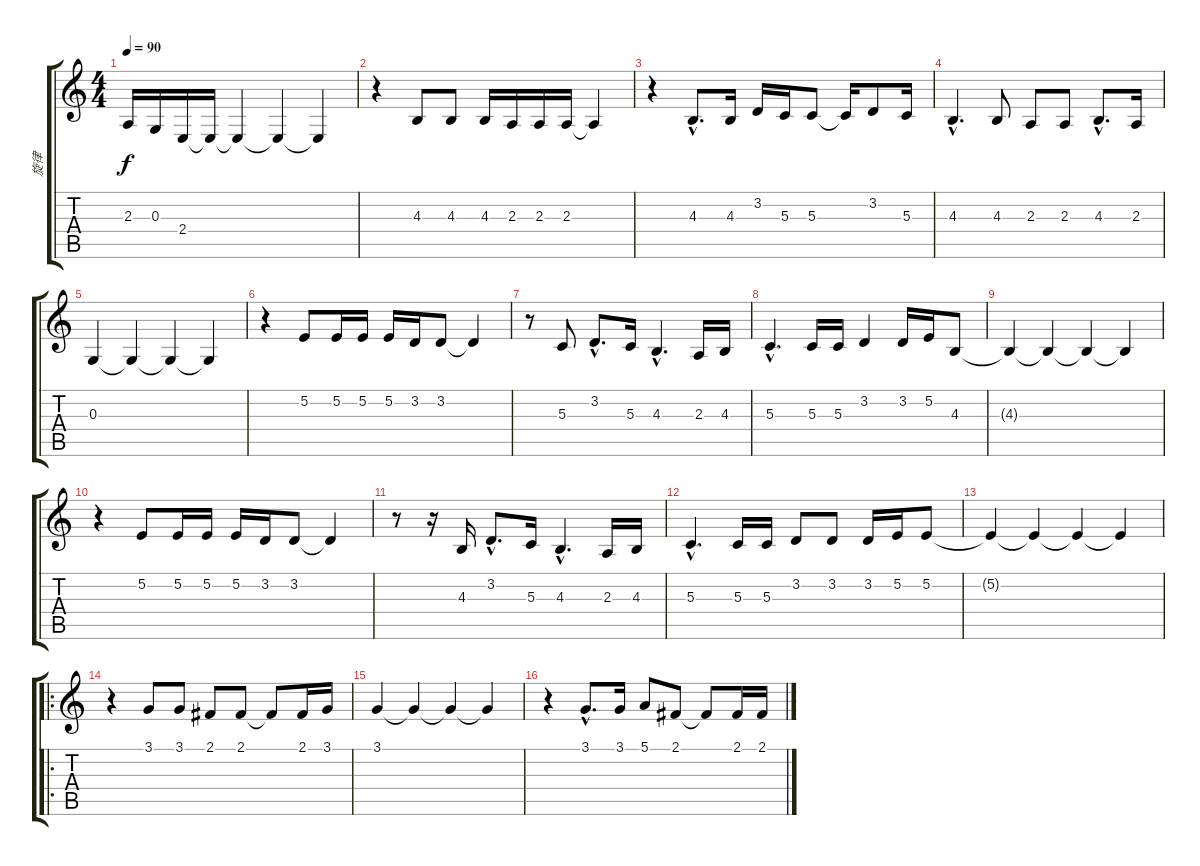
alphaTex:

\track ("旋律" "旋律") {instrument sopranosax}
\staff {score tabs}
\tuning (E4 B3 G3 D3 A2 E2) {hide}
\ts (4 4)
\tempo 90
\clef g2
\ks c
2.3.16{dy f} 0.3.16 2.4.16 2.4{t}.16 2.4{t}.4 2.4{t}.4 2.4{t}.4 |
r.4 4.3.8 4.3.8 4.3.16 2.3.16 2.3.16 2.3.16 2.3{t}.4 |
r.4 4.3{hac}.8{d} 4.3.16 3.2.16 5.3.16 5.3.8 5.3{t}.16 3.2.8 5.3.16 |
4.3{hac}.4{d} 4.3.8 2.3.8 2.3.8 4.3{hac}.8{d} 2.3.16 |
0.3.4 0.3{t}.4 0.3{t}.4 0.3{t}.4 |
r.4 5.2.8 5.2.16 5.2.16 5.2.16 3.2.16 3.2.8 3.2{t}.4 |
r.8 5.3.8 3.2{hac}.8{d} 5.3.16 4.3{hac}.4{d} 2.3.16 4.3.16 |
5.3{hac}.4{d} 5.3.16 5.3.16 3.2.4 3.2.16 5.2.16 4.3.8 |
4.3{t}.4 4.3{t}.4 4.3{t}.4 4.3{t}.4 |
r.4 5.2.8 5.2.16 5.2.16 5.2.16 3.2.16 3.2.8 3.2{t}.4 |
r.8 r.16 4.3.16 3.2{hac}.8{d} 5.3.16 4.3{hac}.4{d} 2.3.16 4.3.16 |
5.3{hac}.4{d} 5.3.16 5.3.16 3.2.8 3.2.8 3.2.16 5.2.16 5.2.8 |
5.2{t}.4 5.2{t}.4 5.2{t}.4 5.2{t}.4 |
\ro
r.4 3.1.8 3.1.8 2.1.8 2.1.8 2.1{t}.8 2.1.16 3.1.16 |
3.1.4 3.1{t}.4 3.1{t}.4 3.1{t}.4 |
r.4 3.1{hac}.8{d} 3.1.16 5.1.8 2.1.8 2.1{t}.8 2.1.16 2.1.16
